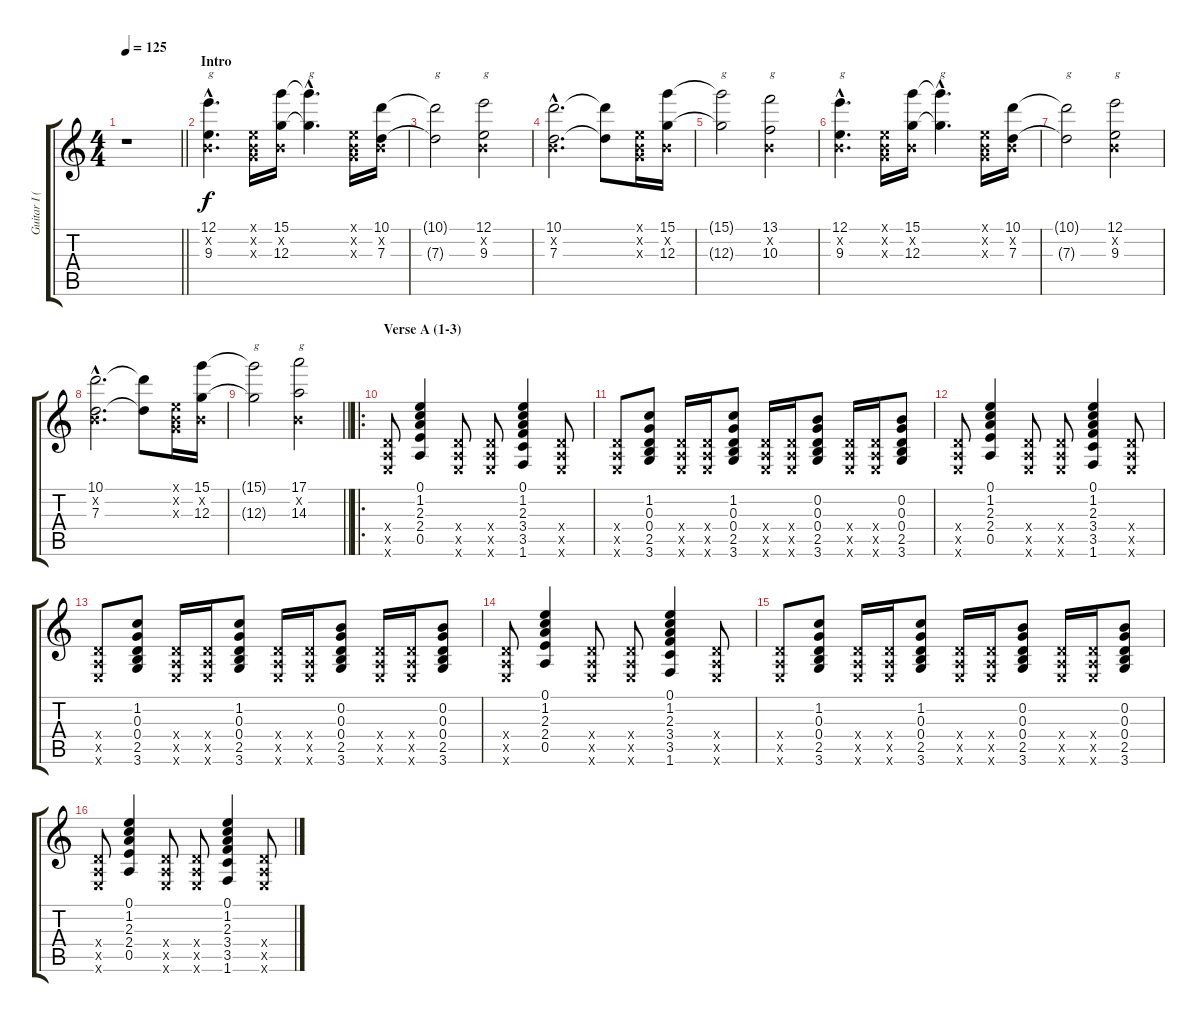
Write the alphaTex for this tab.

\track ("Guitar I (Sugizo)" "Guitar I (") {instrument distortionguitar}
\staff {score tabs}
\tuning (E4 B3 G3 D3 A2 E2) {hide}
\ts (4 4)
\tempo 125
\clef g2
\barLineRight lightlight
\ks c
r.1{dy f instrument distortionguitar} |
\section ("" "Intro")
(12.1{hac} 0.2{hac x} 9.3{hac}).4{d txt "g"} (0.1{x} 0.2{x} 0.3{x}).16 (15.1 0.2{x} 12.3).16 (15.1{hac t} 12.3{hac t}).4{d txt "g"} (0.1{x} 0.2{x} 0.3{x}).16 (10.1 0.2{x} 7.3).16 |
(10.1{t} 7.3{t}).2{txt "g"} (12.1 0.2{x} 9.3).2{txt "g"} |
(10.1{hac} 0.2{hac x} 7.3{hac}).2{d} (10.1{t} 7.3{t}).8 (0.1{x} 0.2{x} 0.3{x}).16 (15.1 0.2{x} 12.3).16 |
(15.1{t} 12.3{t}).2{txt "g"} (13.1 0.2{x} 10.3).2{txt "g"} |
(12.1{hac} 0.2{hac x} 9.3{hac}).4{d txt "g"} (0.1{x} 0.2{x} 0.3{x}).16 (15.1 0.2{x} 12.3).16 (15.1{hac t} 12.3{hac t}).4{d txt "g"} (0.1{x} 0.2{x} 0.3{x}).16 (10.1 0.2{x} 7.3).16 |
(10.1{t} 7.3{t}).2{txt "g"} (12.1 0.2{x} 9.3).2{txt "g"} |
(10.1{hac} 0.2{hac x} 7.3{hac}).2{d} (10.1{t} 7.3{t}).8 (0.1{x} 0.2{x} 0.3{x}).16 (15.1 0.2{x} 12.3).16 |
\barLineRight lightlight
(15.1{t} 12.3{t}).2{txt "g"} (17.1 0.2{x} 14.3).2{txt "g"} |
\ro
\section ("" "Verse A (1-3)")
(0.4{x} 0.5{x} 0.6{x}).8 (0.1 1.2 2.3 2.4 0.5).4 (0.4{x} 0.5{x} 0.6{x}).8 (0.4{x} 0.5{x} 0.6{x}).8 (0.1 1.2 2.3 3.4 3.5 1.6).4 (0.4{x} 0.5{x} 0.6{x}).8 |
(0.4{x} 0.5{x} 0.6{x}).8 (1.2 0.3 0.4 2.5 3.6).8 (0.4{x} 0.5{x} 0.6{x}).16 (0.4{x} 0.5{x} 0.6{x}).16 (1.2 0.3 0.4 2.5 3.6).8 (0.4{x} 0.5{x} 0.6{x}).16 (0.4{x} 0.5{x} 0.6{x}).16 (0.2 0.3 0.4 2.5 3.6).8 (0.4{x} 0.5{x} 0.6{x}).16 (0.4{x} 0.5{x} 0.6{x}).16 (0.2 0.3 0.4 2.5 3.6).8 |
(0.4{x} 0.5{x} 0.6{x}).8 (0.1 1.2 2.3 2.4 0.5).4 (0.4{x} 0.5{x} 0.6{x}).8 (0.4{x} 0.5{x} 0.6{x}).8 (0.1 1.2 2.3 3.4 3.5 1.6).4 (0.4{x} 0.5{x} 0.6{x}).8 |
(0.4{x} 0.5{x} 0.6{x}).8 (1.2 0.3 0.4 2.5 3.6).8 (0.4{x} 0.5{x} 0.6{x}).16 (0.4{x} 0.5{x} 0.6{x}).16 (1.2 0.3 0.4 2.5 3.6).8 (0.4{x} 0.5{x} 0.6{x}).16 (0.4{x} 0.5{x} 0.6{x}).16 (0.2 0.3 0.4 2.5 3.6).8 (0.4{x} 0.5{x} 0.6{x}).16 (0.4{x} 0.5{x} 0.6{x}).16 (0.2 0.3 0.4 2.5 3.6).8 |
(0.4{x} 0.5{x} 0.6{x}).8 (0.1 1.2 2.3 2.4 0.5).4 (0.4{x} 0.5{x} 0.6{x}).8 (0.4{x} 0.5{x} 0.6{x}).8 (0.1 1.2 2.3 3.4 3.5 1.6).4 (0.4{x} 0.5{x} 0.6{x}).8 |
(0.4{x} 0.5{x} 0.6{x}).8 (1.2 0.3 0.4 2.5 3.6).8 (0.4{x} 0.5{x} 0.6{x}).16 (0.4{x} 0.5{x} 0.6{x}).16 (1.2 0.3 0.4 2.5 3.6).8 (0.4{x} 0.5{x} 0.6{x}).16 (0.4{x} 0.5{x} 0.6{x}).16 (0.2 0.3 0.4 2.5 3.6).8 (0.4{x} 0.5{x} 0.6{x}).16 (0.4{x} 0.5{x} 0.6{x}).16 (0.2 0.3 0.4 2.5 3.6).8 |
(0.4{x} 0.5{x} 0.6{x}).8 (0.1 1.2 2.3 2.4 0.5).4 (0.4{x} 0.5{x} 0.6{x}).8 (0.4{x} 0.5{x} 0.6{x}).8 (0.1 1.2 2.3 3.4 3.5 1.6).4 (0.4{x} 0.5{x} 0.6{x}).8
